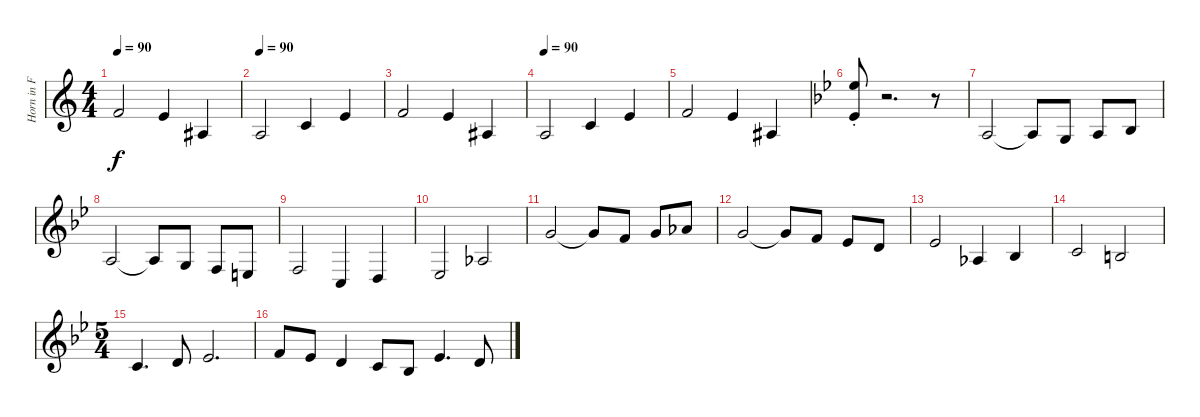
\track ("Horn in F" "Horn in F") {instrument frenchhorn}
\staff {score}
\tuning (A4 E4 C4 G3 D3 A2) {hide}
\ts (4 4)
\tempo 90
\clef g2
\ks aminor
15.5.2{dy f} 14.5.4 8.5.4 |
\tempo 90
7.5.2 10.5.4 14.5.4 |
15.5.2 14.5.4 8.5.4 |
\tempo 90
7.5.2 10.5.4 14.5.4 |
15.5.2 14.5.4 8.5.4 |
\ks gminor
(11.2{st} 8.4{st}).8 r.2{d} r.8 |
2.4.2 2.4{t}.8 0.4.8 2.4.8 3.4.8 |
2.4.2 2.4{t}.8 0.4.8 3.5.8 2.5.8 |
3.5.2 3.6.4 5.6.4 |
6.6.2 11.6.2 |
3.2.2 3.2{t}.8 1.2.8 3.2.8 4.2.8 |
3.2.2 3.2{t}.8 1.2.8 3.3.8 2.3.8 |
3.3.2 1.4.4 3.4.4 |
5.4.2 4.4.2 |
\ts (5 4)
10.5.4{d} 12.5.8 13.5.2{d} |
10.4.8 8.4.8 7.4.4 10.5.8 8.5.8 13.5.4{d} 12.5.8
